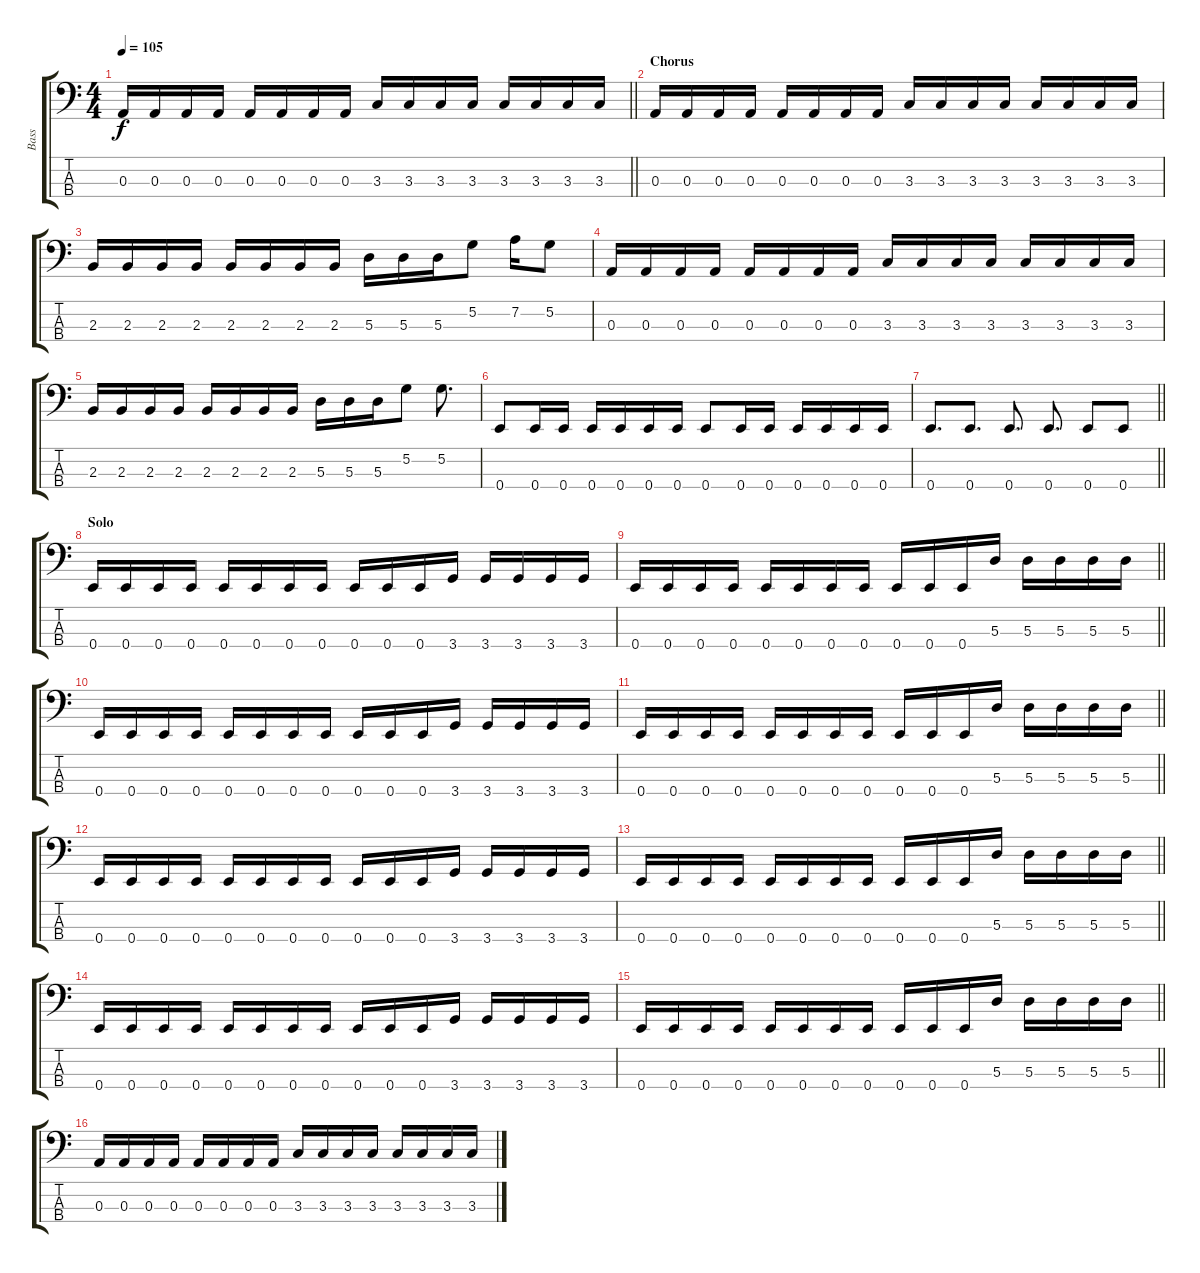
\track ("Bass" "Bass") {instrument electricbassfinger}
\staff {score tabs}
\tuning (G2 D2 A1 E1) {hide}
\ts (4 4)
\tempo 105
\clef f4
\barLineRight lightlight
\ks c
0.3.16{dy f} 0.3.16 0.3.16 0.3.16 0.3.16 0.3.16 0.3.16 0.3.16 3.3.16 3.3.16 3.3.16 3.3.16 3.3.16 3.3.16 3.3.16 3.3.16 |
\section ("" "Chorus")
0.3.16 0.3.16 0.3.16 0.3.16 0.3.16 0.3.16 0.3.16 0.3.16 3.3.16 3.3.16 3.3.16 3.3.16 3.3.16 3.3.16 3.3.16 3.3.16 |
2.3.16 2.3.16 2.3.16 2.3.16 2.3.16 2.3.16 2.3.16 2.3.16 5.3.16 5.3.16 5.3.16 5.2.8 7.2.16 5.2.8 |
0.3.16 0.3.16 0.3.16 0.3.16 0.3.16 0.3.16 0.3.16 0.3.16 3.3.16 3.3.16 3.3.16 3.3.16 3.3.16 3.3.16 3.3.16 3.3.16 |
2.3.16 2.3.16 2.3.16 2.3.16 2.3.16 2.3.16 2.3.16 2.3.16 5.3.16 5.3.16 5.3.16 5.2.8 5.2.8{d} |
0.4.8 0.4.16 0.4.16 0.4.16 0.4.16 0.4.16 0.4.16 0.4.8 0.4.16 0.4.16 0.4.16 0.4.16 0.4.16 0.4.16 |
\barLineRight lightlight
0.4.8{d} 0.4.8{d} 0.4.8{d} 0.4.8{d} 0.4.8 0.4.8 |
\section ("" "Solo")
0.4.16 0.4.16 0.4.16 0.4.16 0.4.16 0.4.16 0.4.16 0.4.16 0.4.16 0.4.16 0.4.16 3.4.16 3.4.16 3.4.16 3.4.16 3.4.16 |
\barLineRight lightlight
0.4.16 0.4.16 0.4.16 0.4.16 0.4.16 0.4.16 0.4.16 0.4.16 0.4.16 0.4.16 0.4.16 5.3.16 5.3.16 5.3.16 5.3.16 5.3.16 |
0.4.16 0.4.16 0.4.16 0.4.16 0.4.16 0.4.16 0.4.16 0.4.16 0.4.16 0.4.16 0.4.16 3.4.16 3.4.16 3.4.16 3.4.16 3.4.16 |
\barLineRight lightlight
0.4.16 0.4.16 0.4.16 0.4.16 0.4.16 0.4.16 0.4.16 0.4.16 0.4.16 0.4.16 0.4.16 5.3.16 5.3.16 5.3.16 5.3.16 5.3.16 |
0.4.16 0.4.16 0.4.16 0.4.16 0.4.16 0.4.16 0.4.16 0.4.16 0.4.16 0.4.16 0.4.16 3.4.16 3.4.16 3.4.16 3.4.16 3.4.16 |
\barLineRight lightlight
0.4.16 0.4.16 0.4.16 0.4.16 0.4.16 0.4.16 0.4.16 0.4.16 0.4.16 0.4.16 0.4.16 5.3.16 5.3.16 5.3.16 5.3.16 5.3.16 |
0.4.16 0.4.16 0.4.16 0.4.16 0.4.16 0.4.16 0.4.16 0.4.16 0.4.16 0.4.16 0.4.16 3.4.16 3.4.16 3.4.16 3.4.16 3.4.16 |
\barLineRight lightlight
0.4.16 0.4.16 0.4.16 0.4.16 0.4.16 0.4.16 0.4.16 0.4.16 0.4.16 0.4.16 0.4.16 5.3.16 5.3.16 5.3.16 5.3.16 5.3.16 |
0.3.16 0.3.16 0.3.16 0.3.16 0.3.16 0.3.16 0.3.16 0.3.16 3.3.16 3.3.16 3.3.16 3.3.16 3.3.16 3.3.16 3.3.16 3.3.16
